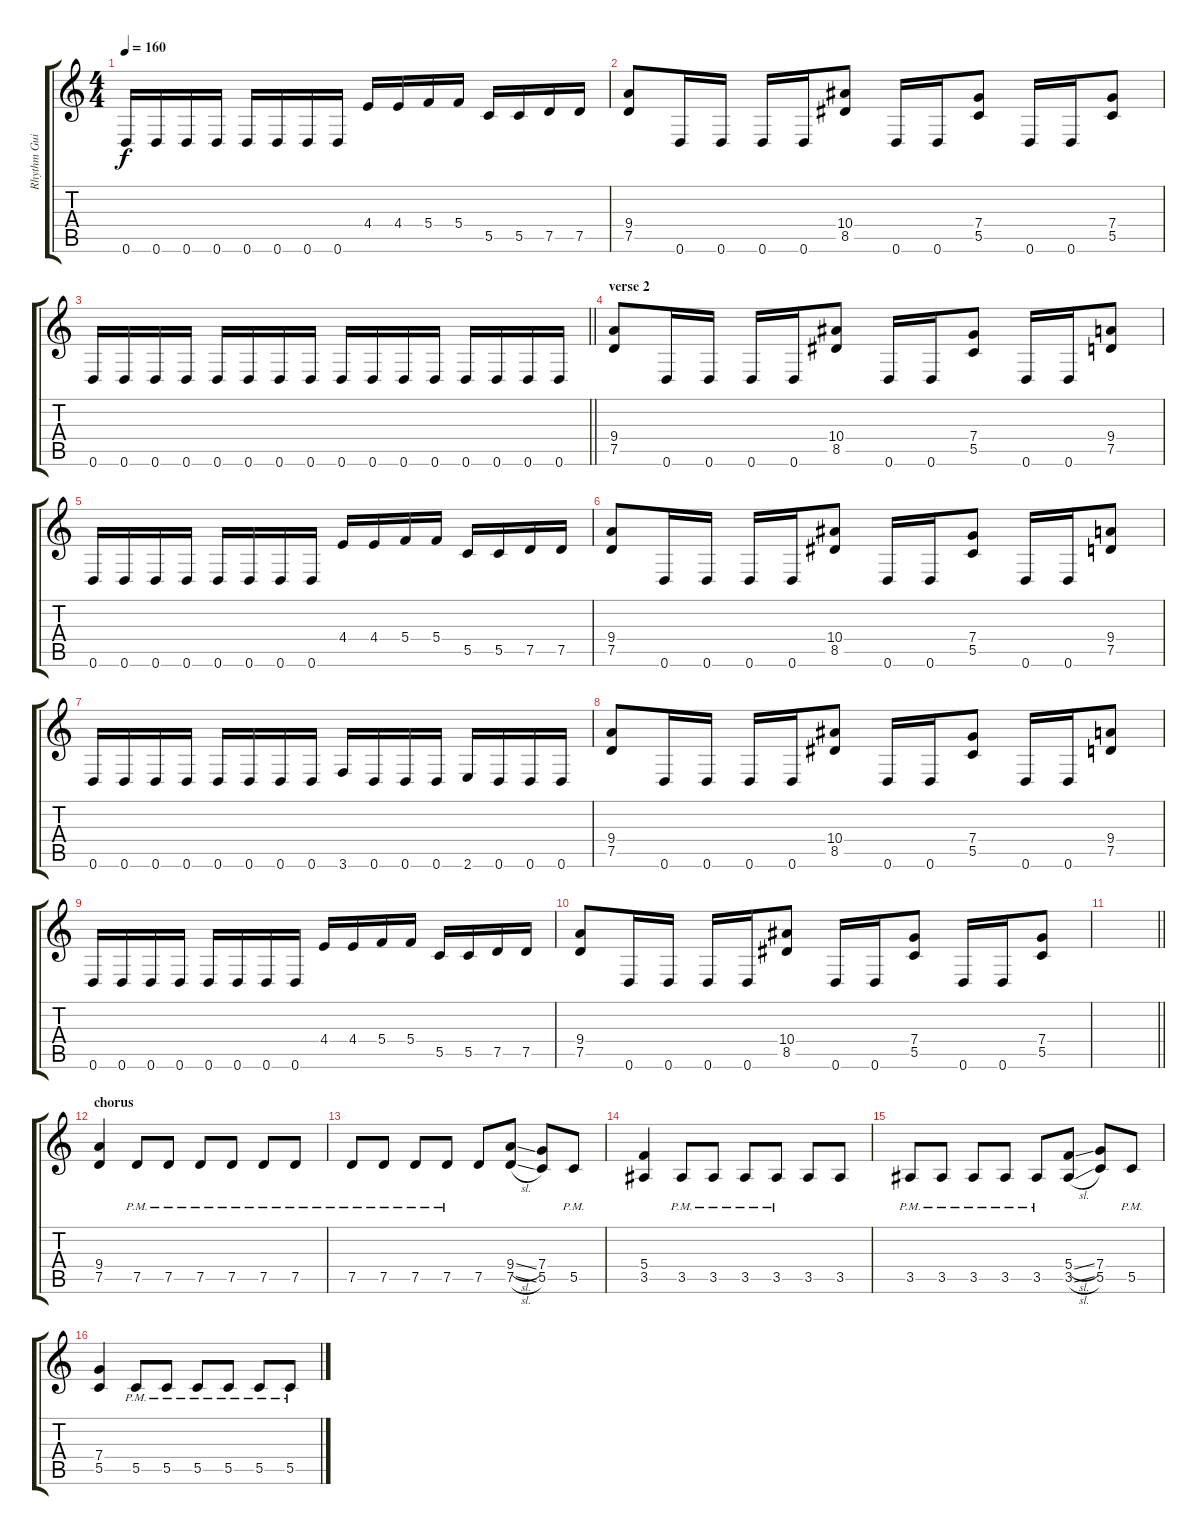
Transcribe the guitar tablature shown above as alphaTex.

\track ("Rhythm Guitar 1" "Rhythm Gui") {instrument overdrivenguitar}
\staff {score tabs}
\tuning (D4 A3 F3 C3 G2 D2) {hide}
\ts (4 4)
\tempo 160
\clef g2
\ks c
0.6.16{dy f} 0.6.16 0.6.16 0.6.16 0.6.16 0.6.16 0.6.16 0.6.16 4.4.16 4.4.16 5.4.16 5.4.16 5.5.16 5.5.16 7.5.16 7.5.16 |
(9.4 7.5).8 0.6.16 0.6.16 0.6.16 0.6.16 (10.4 8.5).8 0.6.16 0.6.16 (7.4 5.5).8 0.6.16 0.6.16 (7.4 5.5).8 |
\barLineRight lightlight
0.6.16 0.6.16 0.6.16 0.6.16 0.6.16 0.6.16 0.6.16 0.6.16 0.6.16 0.6.16 0.6.16 0.6.16 0.6.16 0.6.16 0.6.16 0.6.16 |
\section ("" "verse 2")
(9.4 7.5).8{volume 13} 0.6.16 0.6.16 0.6.16 0.6.16 (10.4 8.5).8 0.6.16 0.6.16 (7.4 5.5).8 0.6.16 0.6.16 (9.4 7.5).8 |
0.6.16 0.6.16 0.6.16 0.6.16 0.6.16 0.6.16 0.6.16 0.6.16 4.4.16 4.4.16 5.4.16 5.4.16 5.5.16 5.5.16 7.5.16 7.5.16 |
(9.4 7.5).8 0.6.16 0.6.16 0.6.16 0.6.16 (10.4 8.5).8 0.6.16 0.6.16 (7.4 5.5).8 0.6.16 0.6.16 (9.4 7.5).8 |
0.6.16 0.6.16 0.6.16 0.6.16 0.6.16 0.6.16 0.6.16 0.6.16 3.6.16 0.6.16 0.6.16 0.6.16 2.6.16 0.6.16 0.6.16 0.6.16 |
(9.4 7.5).8 0.6.16 0.6.16 0.6.16 0.6.16 (10.4 8.5).8 0.6.16 0.6.16 (7.4 5.5).8 0.6.16 0.6.16 (9.4 7.5).8 |
0.6.16 0.6.16 0.6.16 0.6.16 0.6.16 0.6.16 0.6.16 0.6.16 4.4.16 4.4.16 5.4.16 5.4.16 5.5.16 5.5.16 7.5.16 7.5.16 |
(9.4 7.5).8 0.6.16 0.6.16 0.6.16 0.6.16 (10.4 8.5).8 0.6.16 0.6.16 (7.4 5.5).8 0.6.16 0.6.16 (7.4 5.5).8 |
\barLineRight lightlight
|
\section ("" "chorus")
(9.4 7.5).4{volume 10} 7.5{pm}.8 7.5{pm}.8 7.5{pm}.8 7.5{pm}.8 7.5{pm}.8 7.5{pm}.8 |
7.5{pm}.8 7.5{pm}.8 7.5{pm}.8 7.5{pm}.8 7.5.8 (9.4{sl} 7.5{sl}).8 (7.4 5.5).8 5.5{pm}.8 |
(5.4 3.5).4 3.5{pm}.8 3.5{pm}.8 3.5{pm}.8 3.5{pm}.8 3.5.8 3.5.8 |
3.5{pm}.8 3.5{pm}.8 3.5{pm}.8 3.5{pm}.8 3.5{pm}.8 (5.4{sl} 3.5{sl}).8 (7.4 5.5).8 5.5{pm}.8 |
(7.4 5.5).4 5.5{pm}.8 5.5{pm}.8 5.5{pm}.8 5.5{pm}.8 5.5{pm}.8 5.5{pm}.8
